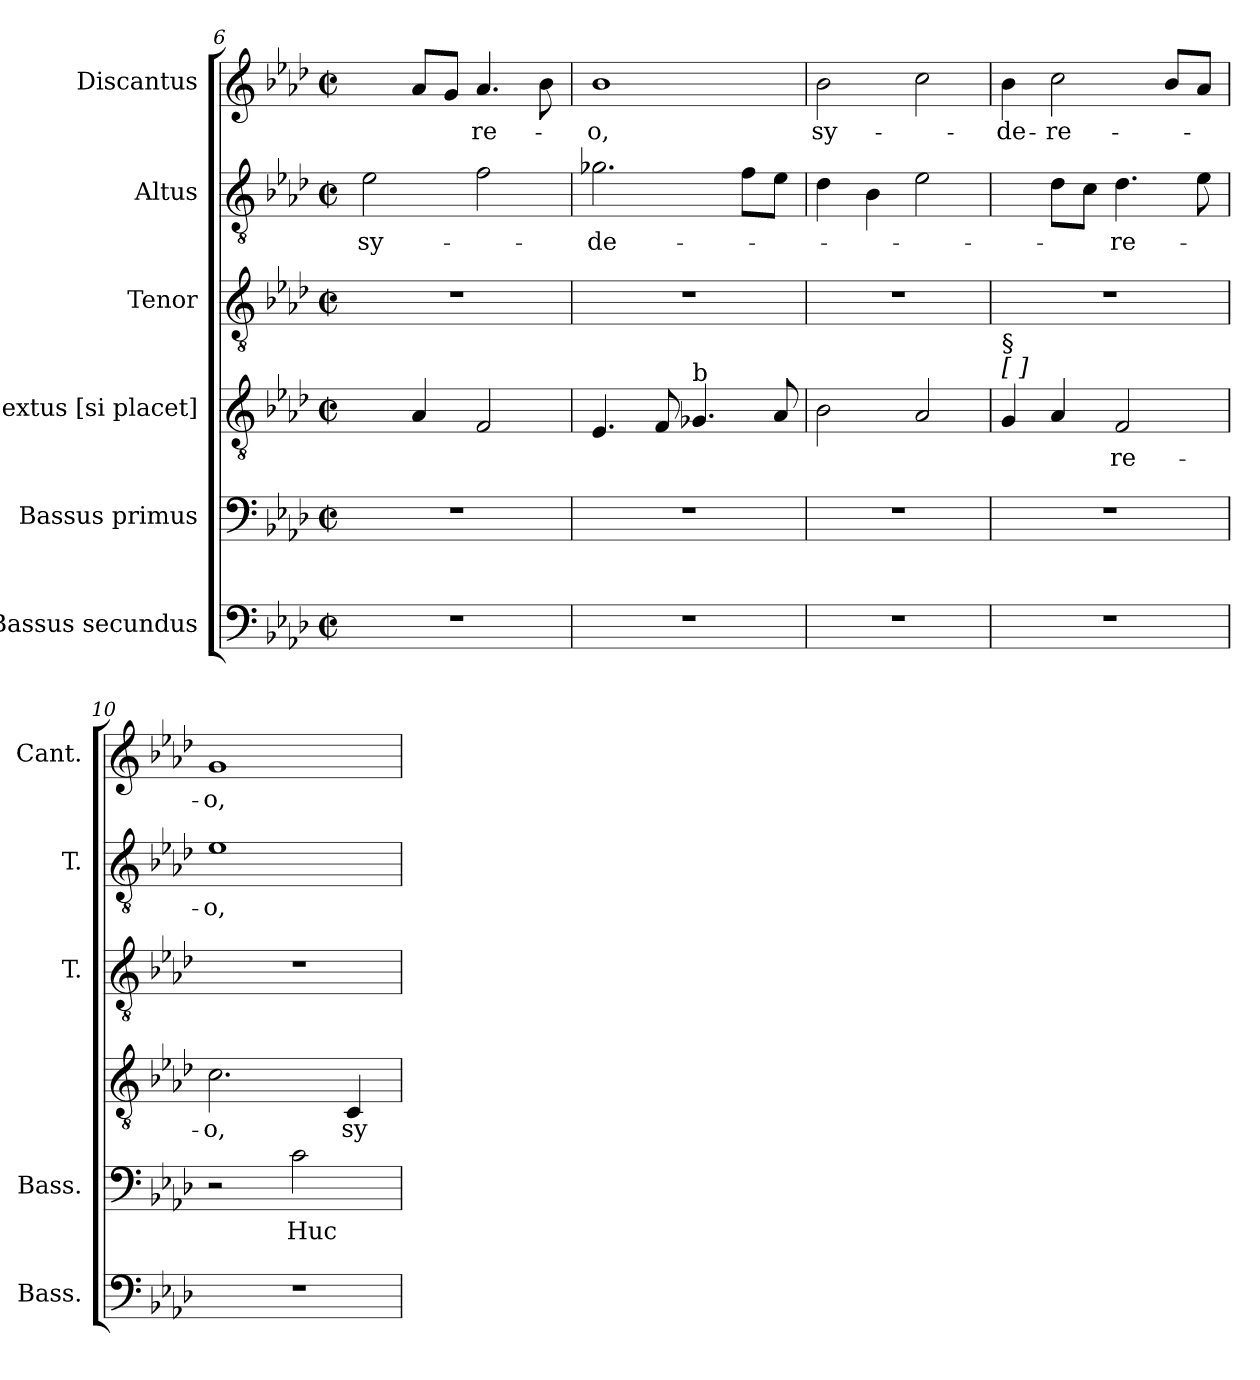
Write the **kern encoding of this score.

**kern	**kern	**text	**kern	**text	**kern	**kern	**text	**kern	**text
*part6	*part5	*part5	*part4	*part4	*part3	*part2	*part2	*part1	*part1
*staff6	*staff5	*staff5	*staff4	*staff4	*staff3	*staff2	*staff2	*staff1	*staff1
*I"Bassus secundus	*I"Bassus primus	*	*I"Sextus [si placet]	*	*I"Tenor	*I"Altus	*	*I"Discantus	*
*I'Bass.	*I'Bass.	*	*	*	*I'T.	*I'T.	*	*I'Cant.	*
*clefF4	*clefF4	*	*clefGv2	*	*clefGv2	*clefGv2	*	*clefG2	*
*	*	*	*ITrd7c12	*	*ITrd7c12	*ITrd7c12	*	*	*
*k[b-e-a-d-]	*k[b-e-a-d-]	*	*k[b-e-a-d-]	*	*k[b-e-a-d-]	*k[b-e-a-d-]	*	*k[b-e-a-d-]	*
*A-:	*A-:	*	*A-:	*	*A-:	*A-:	*	*A-:	*
*M2/2	*M2/2	*	*M2/2	*	*M2/2	*M2/2	*	*M2/2	*
*met(c|)	*met(c|)	*	*met(c|)	*	*met(c|)	*met(c|)	*	*met(c|)	*
=6	=6	=6	=6	=6	=6	=6	=6	=6	=6
!	!	!	!	!	!	!	!LO:LY:b:color=#000000	!	!
1r	1r	.	4GG-Xi/yy	.	1r	2E-i\	sy-	4b-i\yy	.
.	.	.	4AA-i/	.	.	.	.	8a-i/L	.
.	.	.	.	.	.	.	.	8gi/J	.
!	!	!	!	!	!	!	!	!	!LO:LY:b:color=#000000
.	.	.	2FFi/	.	.	2Fi\	.	4.a-i/	-re-
.	.	.	.	.	.	.	.	8b-i\	.
!!LO:LB:g=z
=7	=7	=7	=7	=7	=7	=7	=7	=7	=7
!	!	!	!	!	!	!	!LO:LY:b:color=#000000	!	!
!	!	!	!	!	!	!	!	!	!LO:LY:b:color=#000000
1r	1r	.	4.EE-i/	.	1r	2.G-Xi\	-de-	1b-i	-o,
.	.	.	8FFi/	.	.	.	.	.	.
!	!	!	!LO:TX:a:t=b	!	!	!	!	!	!
.	.	.	4.GG-i/	.	.	.	.	.	.
.	.	.	.	.	.	8Fi\L	.	.	.
.	.	.	8AA-i/	.	.	8E-i\J	.	.	.
=8	=8	=8	=8	=8	=8	=8	=8	=8	=8
!	!	!	!	!	!	!	!	!	!LO:LY:b:color=#000000
1r	1r	.	2BB-i\	.	1r	4D-i\	.	2b-i\	sy-
.	.	.	.	.	.	4BB-i\	.	.	.
.	.	.	2AA-i/	.	.	2E-i\	.	2cci\	.
=9	=9	=9	=9	=9	=9	=9	=9	=9	=9
!	!	!	!LO:TX:a:t=[  ]	!	!	!	!	!	!
!	!	!	!LO:TX:a:t=§	!	!	!	!	!	!
!	!	!	!	!	!	!	!	!	!LO:LY:b:color=#000000
1r	1r	.	4GGi/	.	1r	4E-i\yy	.	4b-i\	-de-
!	!	!	!	!	!	!	!	!	!LO:LY:b:color=#000000
.	.	.	4AA-i/	.	.	8D-i\L	.	2cci\	-re-
.	.	.	.	.	.	8Ci\J	.	.	.
!	!	!	!	!LO:LY:b:color=#000000	!	!	!	!	!
!	!	!	!	!	!	!	!LO:LY:b:color=#000000	!	!
.	.	.	2FFi/	-re-	.	4.D-i\	-re-	.	.
.	.	.	.	.	.	.	.	8b-i/L	.
.	.	.	.	.	.	8E-i\	.	8a-i/J	.
=10	=10	=10	=10	=10	=10	=10	=10	=10	=10
!	!	!	!	!LO:LY:b:color=#000000	!	!	!	!	!
!	!	!	!	!	!	!	!LO:LY:b:color=#000000	!	!
!	!	!	!	!	!	!	!	!	!LO:LY:b:color=#000000
1r	2r	.	2.Ci\	-o,	1r	1E-i	-o,	1gi	-o,
!	!	!LO:LY:b:color=#000000	!	!	!	!	!	!	!
.	2ci\	Huc	.	.	.	.	.	.	.
!	!	!	!	!LO:LY:b:color=#000000	!	!	!	!	!
.	.	.	4CCi/	sy-	.	.	.	.	.
=	=	=	=	=	=	=	=	=	=
*-	*-	*-	*-	*-	*-	*-	*-	*-	*-
